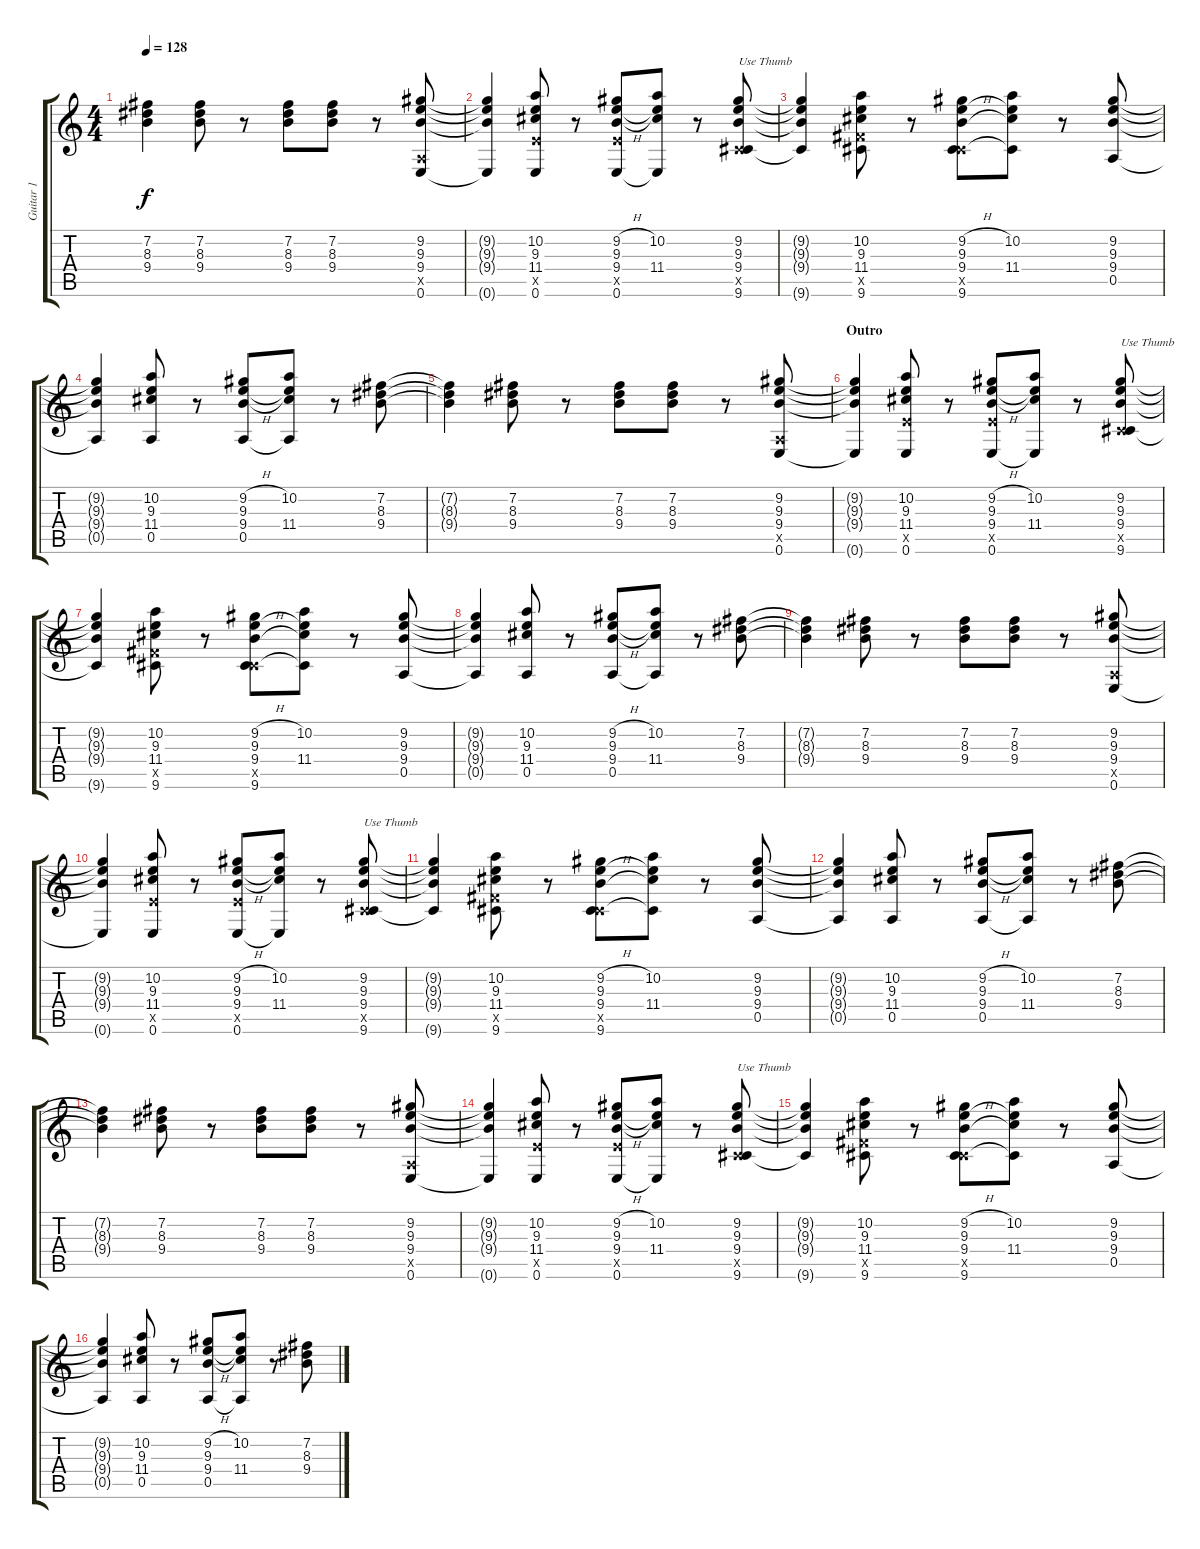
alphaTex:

\track ("Guitar 1" "Guitar 1") {instrument overdrivenguitar}
\staff {score tabs}
\tuning (E4 B3 G3 D3 A2 E2) {hide}
\ts (4 4)
\tempo 128
\clef g2
\ks c
(7.2{t} 8.3{t} 9.4{t}).4{dy f} (7.2 8.3 9.4).8 r.8 (7.2 8.3 9.4).8 (7.2 8.3 9.4).8 r.8 (9.2 9.3 9.4 0.5{x} 0.6).8 |
(9.2{t} 9.3{t} 9.4{t} 0.6{t}).4 (10.2 9.3 11.4 7.5{x} 0.6).8 r.8 (9.2{h} 9.3 9.4{h} 7.5{x} 0.6).8 (10.2 9.3{t} 11.4 0.6{t}).8 r.8 (9.2 9.3 9.4 4.5{x} 9.6).8{txt "Use Thumb"} |
(9.2{t} 9.3{t} 9.4{t} 9.6{t}).4 (10.2 9.3 11.4 9.5{x} 9.6).8 r.8 (9.2{h} 9.3 9.4{h} 4.5{x} 9.6).8 (10.2 9.3{t} 11.4 9.6{t}).8 r.8 (9.2 9.3 9.4 0.5).8 |
(9.2{t} 9.3{t} 9.4{t} 0.5{t}).4 (10.2 9.3 11.4 0.5).8 r.8 (9.2{h} 9.3 9.4{h} 0.5).8 (10.2 9.3{t} 11.4 0.5{t}).8 r.8 (7.2 8.3 9.4).8 |
(7.2{t} 8.3{t} 9.4{t}).4 (7.2 8.3 9.4).8 r.8 (7.2 8.3 9.4).8 (7.2 8.3 9.4).8 r.8 (9.2 9.3 9.4 0.5{x} 0.6).8 |
\section ("" "Outro")
(9.2{t} 9.3{t} 9.4{t} 0.6{t}).4 (10.2 9.3 11.4 7.5{x} 0.6).8 r.8 (9.2{h} 9.3 9.4{h} 7.5{x} 0.6).8 (10.2 9.3{t} 11.4 0.6{t}).8 r.8 (9.2 9.3 9.4 4.5{x} 9.6).8{txt "Use Thumb"} |
(9.2{t} 9.3{t} 9.4{t} 9.6{t}).4 (10.2 9.3 11.4 9.5{x} 9.6).8 r.8 (9.2{h} 9.3 9.4{h} 4.5{x} 9.6).8 (10.2 9.3{t} 11.4 9.6{t}).8 r.8 (9.2 9.3 9.4 0.5).8 |
(9.2{t} 9.3{t} 9.4{t} 0.5{t}).4 (10.2 9.3 11.4 0.5).8 r.8 (9.2{h} 9.3 9.4{h} 0.5).8 (10.2 9.3{t} 11.4 0.5{t}).8 r.8 (7.2 8.3 9.4).8 |
(7.2{t} 8.3{t} 9.4{t}).4 (7.2 8.3 9.4).8 r.8 (7.2 8.3 9.4).8 (7.2 8.3 9.4).8 r.8 (9.2 9.3 9.4 0.5{x} 0.6).8 |
(9.2{t} 9.3{t} 9.4{t} 0.6{t}).4 (10.2 9.3 11.4 7.5{x} 0.6).8 r.8 (9.2{h} 9.3 9.4{h} 7.5{x} 0.6).8 (10.2 9.3{t} 11.4 0.6{t}).8 r.8 (9.2 9.3 9.4 4.5{x} 9.6).8{txt "Use Thumb"} |
(9.2{t} 9.3{t} 9.4{t} 9.6{t}).4 (10.2 9.3 11.4 9.5{x} 9.6).8 r.8 (9.2{h} 9.3 9.4{h} 4.5{x} 9.6).8 (10.2 9.3{t} 11.4 9.6{t}).8 r.8 (9.2 9.3 9.4 0.5).8 |
(9.2{t} 9.3{t} 9.4{t} 0.5{t}).4 (10.2 9.3 11.4 0.5).8 r.8 (9.2{h} 9.3 9.4{h} 0.5).8 (10.2 9.3{t} 11.4 0.5{t}).8 r.8 (7.2 8.3 9.4).8 |
(7.2{t} 8.3{t} 9.4{t}).4 (7.2 8.3 9.4).8 r.8 (7.2 8.3 9.4).8 (7.2 8.3 9.4).8 r.8 (9.2 9.3 9.4 0.5{x} 0.6).8 |
(9.2{t} 9.3{t} 9.4{t} 0.6{t}).4 (10.2 9.3 11.4 7.5{x} 0.6).8 r.8 (9.2{h} 9.3 9.4{h} 7.5{x} 0.6).8 (10.2 9.3{t} 11.4 0.6{t}).8 r.8 (9.2 9.3 9.4 4.5{x} 9.6).8{txt "Use Thumb"} |
(9.2{t} 9.3{t} 9.4{t} 9.6{t}).4 (10.2 9.3 11.4 9.5{x} 9.6).8 r.8 (9.2{h} 9.3 9.4{h} 4.5{x} 9.6).8 (10.2 9.3{t} 11.4 9.6{t}).8 r.8 (9.2 9.3 9.4 0.5).8 |
(9.2{t} 9.3{t} 9.4{t} 0.5{t}).4 (10.2 9.3 11.4 0.5).8 r.8 (9.2{h} 9.3 9.4{h} 0.5).8 (10.2 9.3{t} 11.4 0.5{t}).8 r.8 (7.2 8.3 9.4).8
